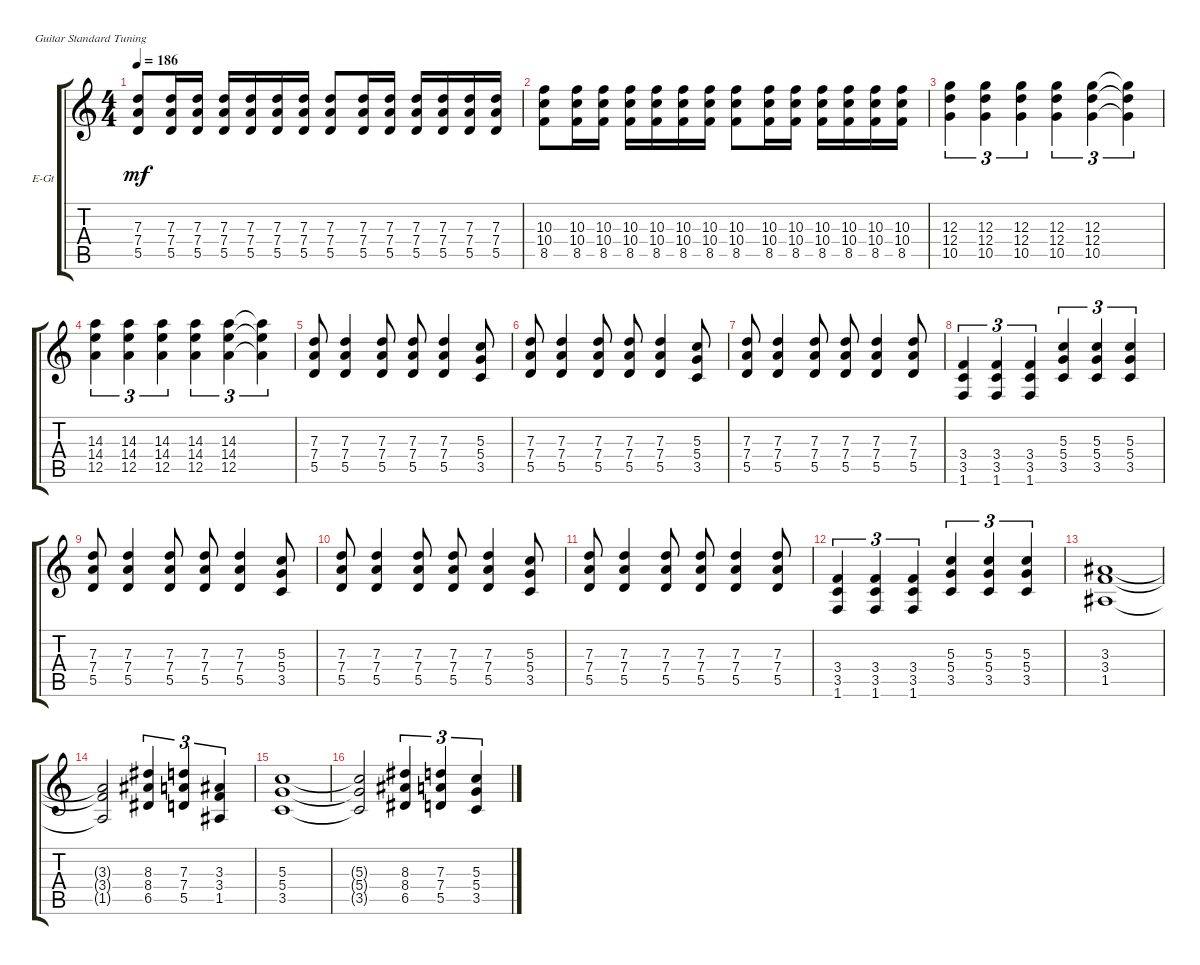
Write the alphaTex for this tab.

\defaultSystemsLayout 4
\bracketExtendMode groupsimilarinstruments
\firstSystemTrackNameOrientation horizontal
\otherSystemsTrackNameOrientation horizontal
\track ("Electric Guitar" "E-Gt") {instrument overdrivenguitar}
\staff {score tabs}
\tuning (E4 B3 G3 D3 A2 E2)
\ts (4 4)
\tempo 186
\clef g2
\ks c
(5.5 7.4 7.3).8{dy mf} (5.5 7.4 7.3).16 (5.5 7.4 7.3).16 (5.5 7.4 7.3).16 (5.5 7.4 7.3).16 (5.5 7.4 7.3).16 (5.5 7.4 7.3).16 (5.5 7.4 7.3).8 (5.5 7.4 7.3).16 (5.5 7.4 7.3).16 (5.5 7.4 7.3).16 (5.5 7.4 7.3).16 (5.5 7.4 7.3).16 (5.5 7.4 7.3).16 |
(8.5 10.4 10.3).8 (8.5 10.4 10.3).16 (8.5 10.4 10.3).16 (8.5 10.4 10.3).16 (8.5 10.4 10.3).16 (8.5 10.4 10.3).16 (8.5 10.4 10.3).16 (8.5 10.4 10.3).8 (8.5 10.4 10.3).16 (8.5 10.4 10.3).16 (8.5 10.4 10.3).16 (8.5 10.4 10.3).16 (8.5 10.4 10.3).16 (8.5 10.4 10.3).16 |
(10.5 12.4 12.3).4{tu (3 2)} (10.5 12.4 12.3).4{tu (3 2)} (10.5 12.4 12.3).4{tu (3 2)} (10.5 12.4 12.3).4{tu (3 2)} (10.5 12.4 12.3).4{tu (3 2)} (10.5{t} 12.4{t} 12.3{t}).4{tu (3 2)} |
(12.5 14.4 14.3).4{tu (3 2)} (12.5 14.4 14.3).4{tu (3 2)} (12.5 14.4 14.3).4{tu (3 2)} (12.5 14.4 14.3).4{tu (3 2)} (12.5 14.3 14.4).4{tu (3 2)} (12.5{t} 14.4{t} 14.3{t}).4{tu (3 2)} |
(5.5 7.4 7.3).8 (5.5 7.3 7.4).4 (5.5 7.4 7.3).8 (5.5 7.3 7.4).8 (5.5 7.4 7.3).4 (3.5 5.3 5.4).8 |
(5.5 7.4 7.3).8 (5.5 7.3 7.4).4 (5.5 7.4 7.3).8 (5.5 7.3 7.4).8 (5.5 7.4 7.3).4 (3.5 5.4 5.3).8 |
(5.5 7.4 7.3).8 (5.5 7.3 7.4).4 (5.5 7.4 7.3).8 (5.5 7.3 7.4).8 (5.5 7.4 7.3).4 (5.5 7.3 7.4).8 |
(1.6 3.5 3.4).4{tu (3 2)} (1.6 3.5 3.4).4{tu (3 2)} (1.6 3.4 3.5).4{tu (3 2)} (3.5 5.4 5.3).4{tu (3 2)} (3.5 5.4 5.3).4{tu (3 2)} (3.5 5.3 5.4).4{tu (3 2)} |
(5.5 7.4 7.3).8 (5.5 7.3 7.4).4 (5.5 7.4 7.3).8 (5.5 7.3 7.4).8 (5.5 7.4 7.3).4 (3.5 5.3 5.4).8 |
(5.5 7.4 7.3).8 (5.5 7.3 7.4).4 (5.5 7.4 7.3).8 (5.5 7.3 7.4).8 (5.5 7.4 7.3).4 (3.5 5.4 5.3).8 |
(5.5 7.4 7.3).8 (5.5 7.3 7.4).4 (5.5 7.4 7.3).8 (5.5 7.3 7.4).8 (5.5 7.4 7.3).4 (5.5 7.3 7.4).8 |
(1.6 3.5 3.4).4{tu (3 2)} (1.6 3.5 3.4).4{tu (3 2)} (1.6 3.4 3.5).4{tu (3 2)} (3.5 5.4 5.3).4{tu (3 2)} (3.5 5.4 5.3).4{tu (3 2)} (3.5 5.3 5.4).4{tu (3 2)} |
(1.5 3.4 3.3).1 |
(1.5{t} 3.4{t} 3.3{t}).2 (6.5 8.4 8.3).4{tu (3 2)} (5.5 7.4 7.3).4{tu (3 2)} (1.5 3.4 3.3).4{tu (3 2)} |
(3.5 5.4 5.3).1 |
(5.3{t} 5.4{t} 3.5{t}).2 (6.5 8.4 8.3).4{tu (3 2)} (5.5 7.4 7.3).4{tu (3 2)} (3.5 5.4 5.3).4{tu (3 2)}
